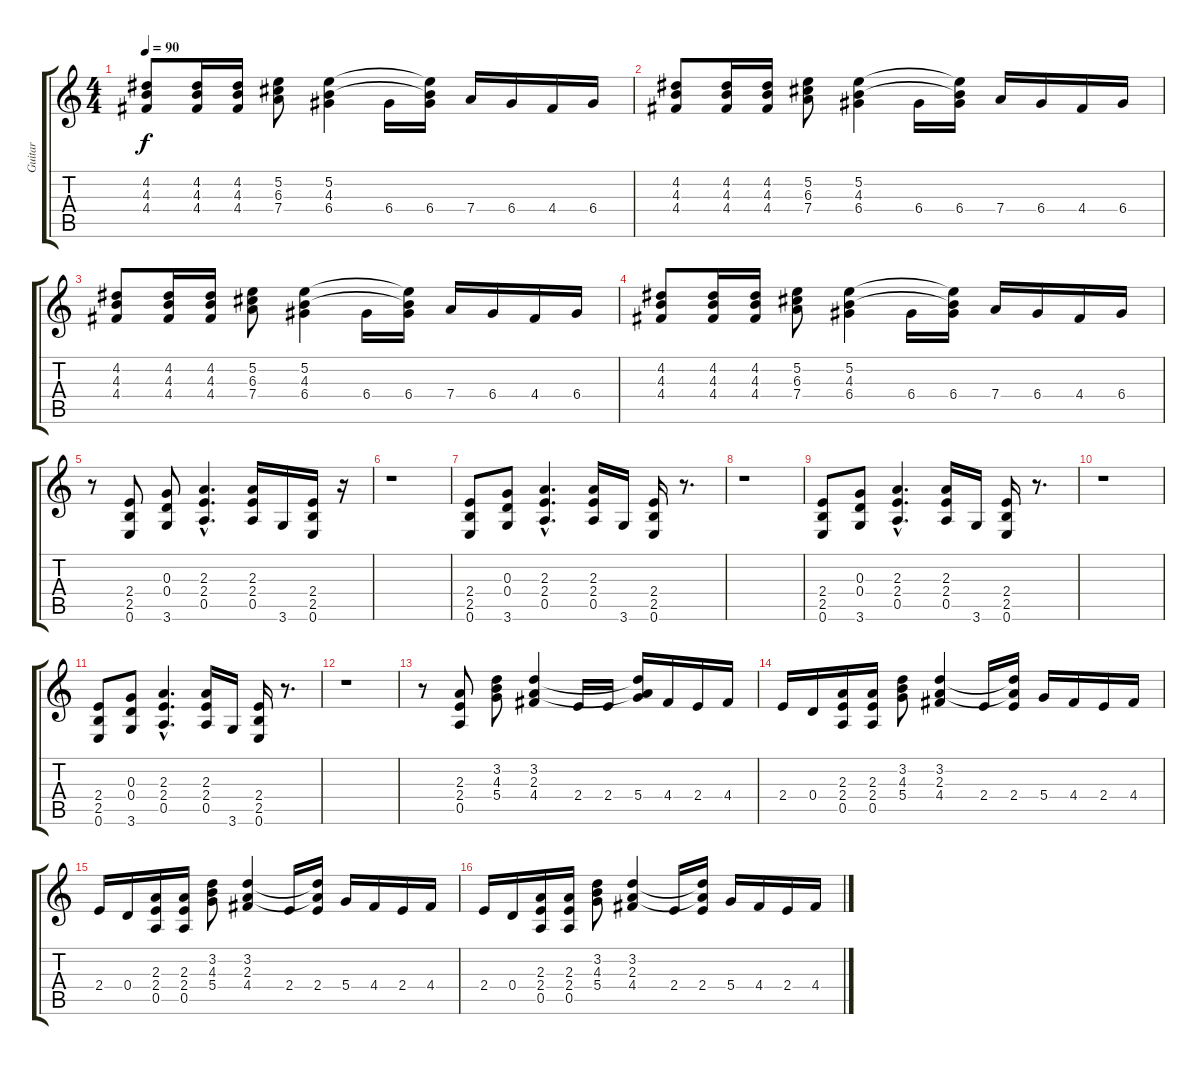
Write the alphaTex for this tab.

\track ("Guitar" "Guitar") {instrument distortionguitar}
\staff {score tabs}
\tuning (E4 B3 G3 D3 A2 E2) {hide}
\ts (4 4)
\tempo 90
\clef g2
\ks c
(4.2 4.3 4.4).8{dy f} (4.2 4.3 4.4).16 (4.2 4.3 4.4).16 (5.2 6.3 7.4).8 (5.2 4.3 6.4).4 6.4.16 (5.2{t} 4.3{t} 6.4).16 7.4.16 6.4.16 4.4.16 6.4.16 |
(4.2 4.3 4.4).8 (4.2 4.3 4.4).16 (4.2 4.3 4.4).16 (5.2 6.3 7.4).8 (5.2 4.3 6.4).4 6.4.16 (5.2{t} 4.3{t} 6.4).16 7.4.16 6.4.16 4.4.16 6.4.16 |
(4.2 4.3 4.4).8 (4.2 4.3 4.4).16 (4.2 4.3 4.4).16 (5.2 6.3 7.4).8 (5.2 4.3 6.4).4 6.4.16 (5.2{t} 4.3{t} 6.4).16 7.4.16 6.4.16 4.4.16 6.4.16 |
(4.2 4.3 4.4).8 (4.2 4.3 4.4).16 (4.2 4.3 4.4).16 (5.2 6.3 7.4).8 (5.2 4.3 6.4).4 6.4.16 (5.2{t} 4.3{t} 6.4).16 7.4.16 6.4.16 4.4.16 6.4.16 |
r.8 (2.4 2.5 0.6).8 (0.3 0.4 3.6).8 (2.3{hac} 2.4{hac} 0.5{hac}).4{d} (2.3 2.4 0.5).16 3.6.16 (2.4 2.5 0.6).16 r.16 |
r.1 |
(2.4 2.5 0.6).8 (0.3 0.4 3.6).8 (2.3{hac} 2.4{hac} 0.5{hac}).4{d} (2.3 2.4 0.5).16 3.6.16 (2.4 2.5 0.6).16 r.8{d} |
r.1 |
(2.4 2.5 0.6).8 (0.3 0.4 3.6).8 (2.3{hac} 2.4{hac} 0.5{hac}).4{d} (2.3 2.4 0.5).16 3.6.16 (2.4 2.5 0.6).16 r.8{d} |
r.1 |
(2.4 2.5 0.6).8 (0.3 0.4 3.6).8 (2.3{hac} 2.4{hac} 0.5{hac}).4{d} (2.3 2.4 0.5).16 3.6.16 (2.4 2.5 0.6).16 r.8{d} |
r.1 |
r.8 (2.3 2.4 0.5).8 (3.2 4.3 5.4).8 (3.2 2.3 4.4).4 2.4.16 2.4.16 (3.2{t} 2.3{t} 5.4).16 4.4.16 2.4.16 4.4.16 |
2.4.16 0.4.16 (2.3 2.4 0.5).16 (2.3 2.4 0.5).16 (3.2 4.3 5.4).8 (3.2 2.3 4.4).4 2.4.16 (3.2{t} 2.3{t} 2.4).16 5.4.16 4.4.16 2.4.16 4.4.16 |
2.4.16 0.4.16 (2.3 2.4 0.5).16 (2.3 2.4 0.5).16 (3.2 4.3 5.4).8 (3.2 2.3 4.4).4 2.4.16 (3.2{t} 2.3{t} 2.4).16 5.4.16 4.4.16 2.4.16 4.4.16 |
2.4.16 0.4.16 (2.3 2.4 0.5).16 (2.3 2.4 0.5).16 (3.2 4.3 5.4).8 (3.2 2.3 4.4).4 2.4.16 (3.2{t} 2.3{t} 2.4).16 5.4.16 4.4.16 2.4.16 4.4.16
